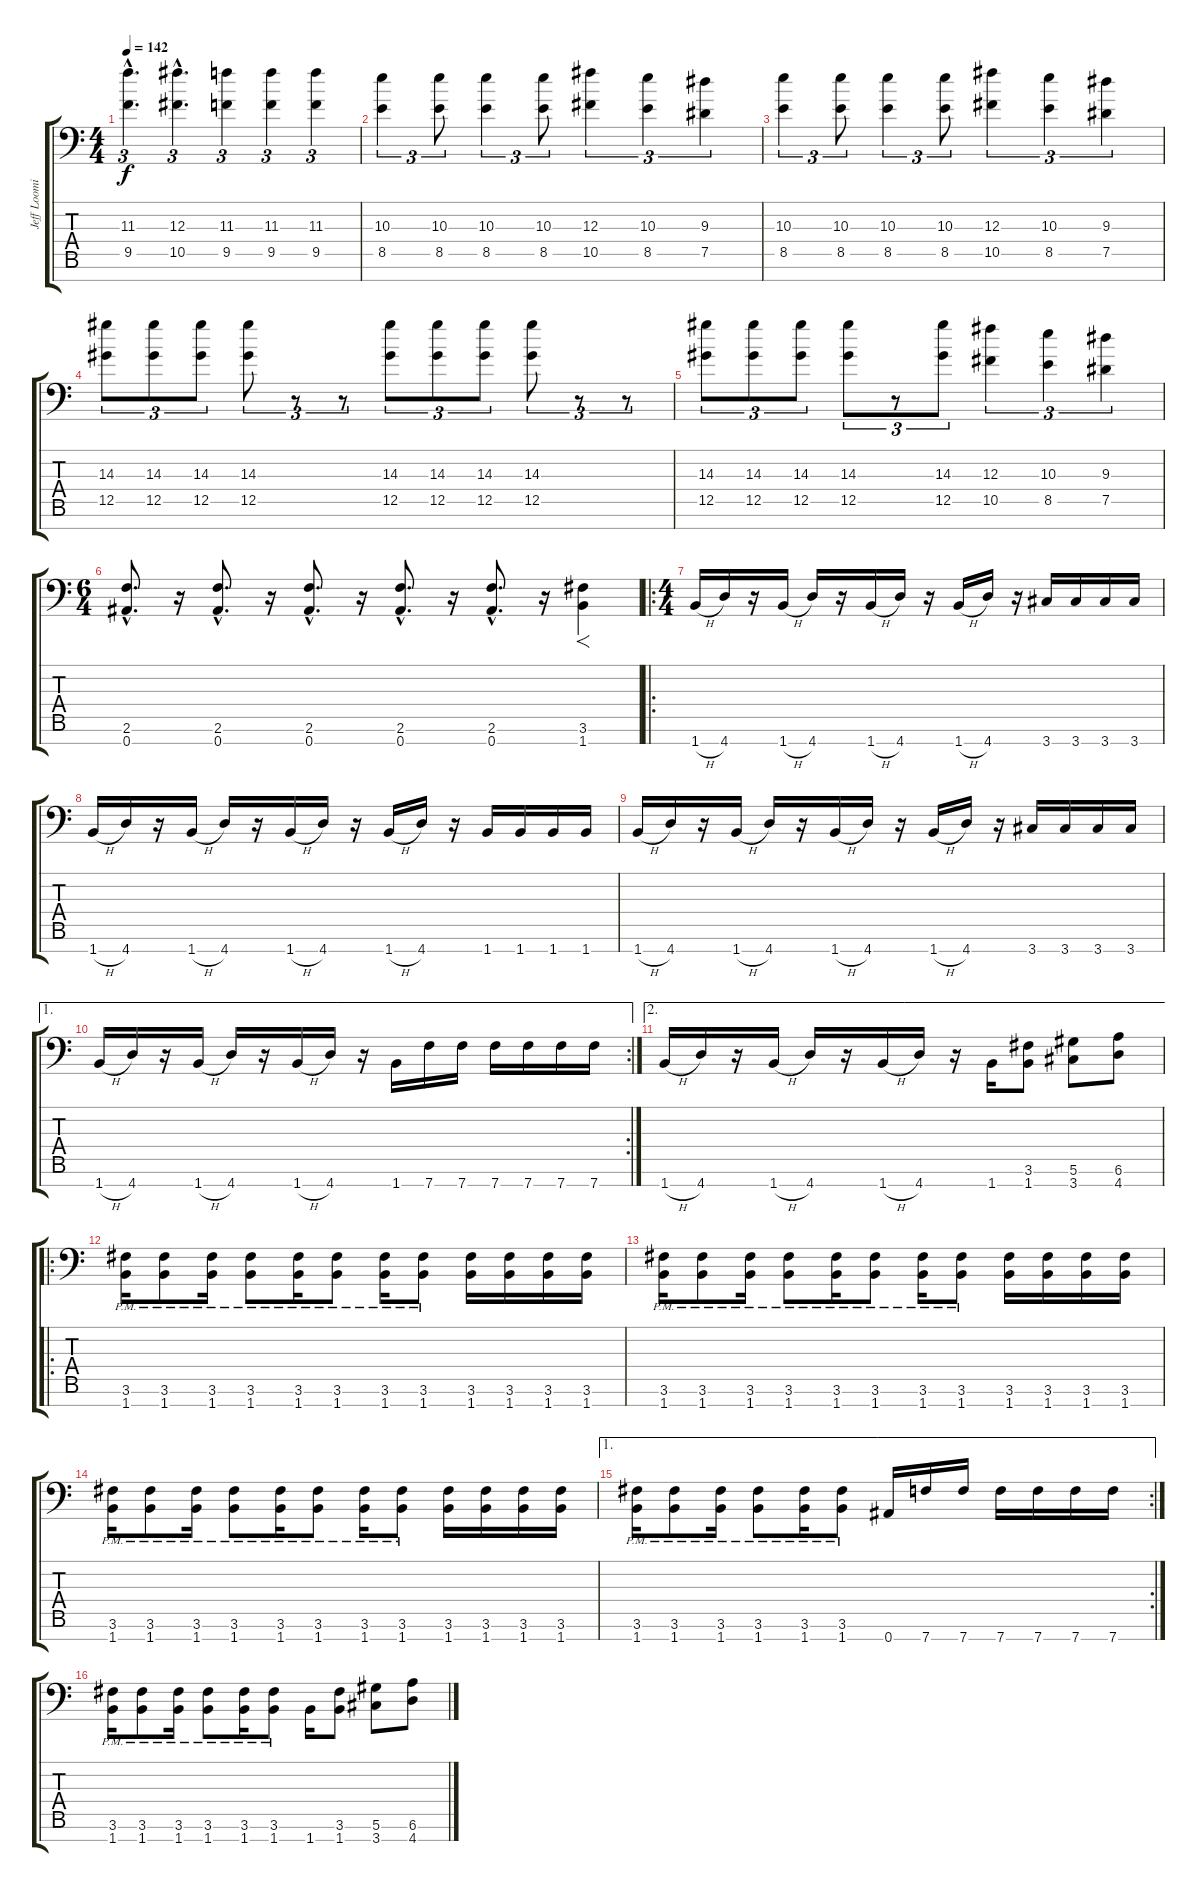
\track ("Jeff Loomis" "Jeff Loomi") {instrument distortionguitar}
\staff {score tabs}
\tuning (Eb4 Bb3 Gb3 Db3 Ab2 Eb2 Bb1) {hide}
\ts (4 4)
\tempo 142
\clef f4
\ks c
(11.3{hac} 9.5{hac}).4{d tu (3 2) dy f} (12.3{hac} 10.5{hac}).4{d tu (3 2)} (11.3 9.5).4{tu (3 2)} (11.3 9.5).4{tu (3 2)} (11.3 9.5).4{tu (3 2)} |
(10.3 8.5).4{tu (3 2)} (10.3 8.5).8{tu (3 2)} (10.3 8.5).4{tu (3 2)} (10.3 8.5).8{tu (3 2)} (12.3 10.5).4{tu (3 2)} (10.3 8.5).4{tu (3 2)} (9.3 7.5).4{tu (3 2)} |
(10.3 8.5).4{tu (3 2)} (10.3 8.5).8{tu (3 2)} (10.3 8.5).4{tu (3 2)} (10.3 8.5).8{tu (3 2)} (12.3 10.5).4{tu (3 2)} (10.3 8.5).4{tu (3 2)} (9.3 7.5).4{tu (3 2)} |
(14.3 12.5).8{tu (3 2)} (14.3 12.5).8{tu (3 2)} (14.3 12.5).8{tu (3 2)} (14.3 12.5).8{tu (3 2)} r.8{tu (3 2)} r.8{tu (3 2)} (14.3 12.5).8{tu (3 2)} (14.3 12.5).8{tu (3 2)} (14.3 12.5).8{tu (3 2)} (14.3 12.5).8{tu (3 2)} r.8{tu (3 2)} r.8{tu (3 2)} |
(14.3 12.5).8{tu (3 2)} (14.3 12.5).8{tu (3 2)} (14.3 12.5).8{tu (3 2)} (14.3 12.5).8{tu (3 2)} r.8{tu (3 2)} (14.3 12.5).8{tu (3 2)} (12.3 10.5).4{tu (3 2)} (10.3 8.5).4{tu (3 2)} (9.3 7.5).4{tu (3 2)} |
\ts (6 4)
(2.6{hac} 0.7{hac}).8{d} r.16 (2.6{hac} 0.7{hac}).8{d} r.16 (2.6{hac} 0.7{hac}).8{d} r.16 (2.6{hac} 0.7{hac}).8{d} r.16 (2.6{hac} 0.7{hac}).8{d} r.16 (3.6 1.7).4{f} |
\ro
\ts (4 4)
1.7{h}.16 4.7.16 r.16 1.7{h}.16 4.7.16 r.16 1.7{h}.16 4.7.16 r.16 1.7{h}.16 4.7.16 r.16 3.7.16 3.7.16 3.7.16 3.7.16 |
1.7{h}.16 4.7.16 r.16 1.7{h}.16 4.7.16 r.16 1.7{h}.16 4.7.16 r.16 1.7{h}.16 4.7.16 r.16 1.7.16 1.7.16 1.7.16 1.7.16 |
1.7{h}.16 4.7.16 r.16 1.7{h}.16 4.7.16 r.16 1.7{h}.16 4.7.16 r.16 1.7{h}.16 4.7.16 r.16 3.7.16 3.7.16 3.7.16 3.7.16 |
\ae 1
\rc 2
1.7{h}.16 4.7.16 r.16 1.7{h}.16 4.7.16 r.16 1.7{h}.16 4.7.16 r.16 1.7.16 7.7.16 7.7.16 7.7.16 7.7.16 7.7.16 7.7.16 |
\ae 2
1.7{h}.16 4.7.16 r.16 1.7{h}.16 4.7.16 r.16 1.7{h}.16 4.7.16 r.16 1.7.16 (3.6 1.7).8 (5.6 3.7).8 (6.6 4.7).8 |
\ro
(3.6{pm} 1.7{pm}).16 (3.6{pm} 1.7{pm}).8 (3.6{pm} 1.7{pm}).16 (3.6{pm} 1.7{pm}).8 (3.6{pm} 1.7{pm}).16 (3.6{pm} 1.7{pm}).8 (3.6{pm} 1.7{pm}).16 (3.6{pm} 1.7{pm}).8 (3.6 1.7).16 (3.6 1.7).16 (3.6 1.7).16 (3.6 1.7).16 |
(3.6{pm} 1.7{pm}).16 (3.6{pm} 1.7{pm}).8 (3.6{pm} 1.7{pm}).16 (3.6{pm} 1.7{pm}).8 (3.6{pm} 1.7{pm}).16 (3.6{pm} 1.7{pm}).8 (3.6{pm} 1.7{pm}).16 (3.6{pm} 1.7{pm}).8 (3.6 1.7).16 (3.6 1.7).16 (3.6 1.7).16 (3.6 1.7).16 |
(3.6{pm} 1.7{pm}).16 (3.6{pm} 1.7{pm}).8 (3.6{pm} 1.7{pm}).16 (3.6{pm} 1.7{pm}).8 (3.6{pm} 1.7{pm}).16 (3.6{pm} 1.7{pm}).8 (3.6{pm} 1.7{pm}).16 (3.6{pm} 1.7{pm}).8 (3.6 1.7).16 (3.6 1.7).16 (3.6 1.7).16 (3.6 1.7).16 |
\ae 1
\rc 2
(3.6{pm} 1.7{pm}).16 (3.6{pm} 1.7{pm}).8 (3.6{pm} 1.7{pm}).16 (3.6{pm} 1.7{pm}).8 (3.6{pm} 1.7{pm}).16 (3.6{pm} 1.7{pm}).8 0.7.16 7.7.16 7.7.16 7.7.16 7.7.16 7.7.16 7.7.16 |
(3.6{pm} 1.7{pm}).16 (3.6{pm} 1.7{pm}).8 (3.6{pm} 1.7{pm}).16 (3.6{pm} 1.7{pm}).8 (3.6{pm} 1.7{pm}).16 (3.6{pm} 1.7{pm}).8 1.7.16 (3.6 1.7).8 (5.6 3.7).8 (6.6 4.7).8
